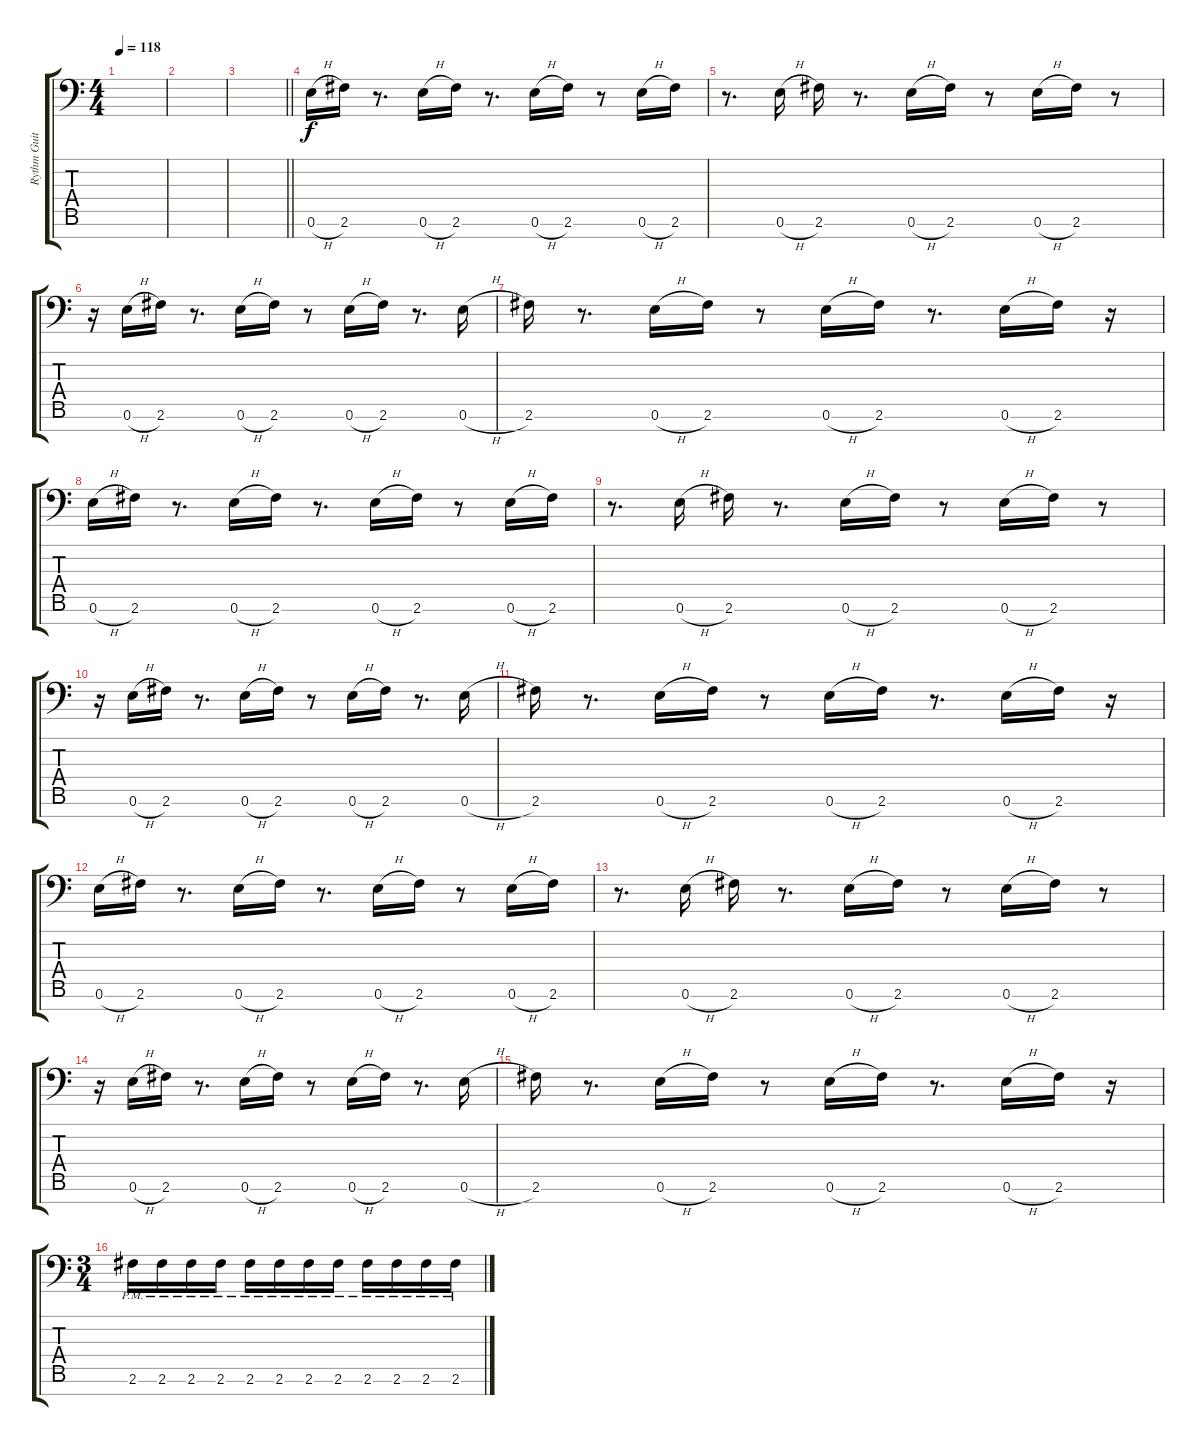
\track ("Rythm Guitar #2" "Rythm Guit") {instrument distortionguitar}
\staff {score tabs}
\tuning (D4 A3 E3 D3 A2 E2 A1) {hide}
\ts (4 4)
\tempo 118
\clef f4
\ks c
|
|
\barLineRight lightlight
|
\section ("" "")
0.6{h}.16 2.6.16 r.8{d} 0.6{h}.16 2.6.16 r.8{d} 0.6{h}.16 2.6.16 r.8 0.6{h}.16 2.6.16 |
r.8{d} 0.6{h}.16 2.6.16 r.8{d} 0.6{h}.16 2.6.16 r.8 0.6{h}.16 2.6.16 r.8 |
r.16 0.6{h}.16 2.6.16 r.8{d} 0.6{h}.16 2.6.16 r.8 0.6{h}.16 2.6.16 r.8{d} 0.6{h}.16 |
2.6.16 r.8{d} 0.6{h}.16 2.6.16 r.8 0.6{h}.16 2.6.16 r.8{d} 0.6{h}.16 2.6.16 r.16 |
0.6{h}.16 2.6.16 r.8{d} 0.6{h}.16 2.6.16 r.8{d} 0.6{h}.16 2.6.16 r.8 0.6{h}.16 2.6.16 |
r.8{d} 0.6{h}.16 2.6.16 r.8{d} 0.6{h}.16 2.6.16 r.8 0.6{h}.16 2.6.16 r.8 |
r.16 0.6{h}.16 2.6.16 r.8{d} 0.6{h}.16 2.6.16 r.8 0.6{h}.16 2.6.16 r.8{d} 0.6{h}.16 |
2.6.16 r.8{d} 0.6{h}.16 2.6.16 r.8 0.6{h}.16 2.6.16 r.8{d} 0.6{h}.16 2.6.16 r.16 |
0.6{h}.16 2.6.16 r.8{d} 0.6{h}.16 2.6.16 r.8{d} 0.6{h}.16 2.6.16 r.8 0.6{h}.16 2.6.16 |
r.8{d} 0.6{h}.16 2.6.16 r.8{d} 0.6{h}.16 2.6.16 r.8 0.6{h}.16 2.6.16 r.8 |
r.16 0.6{h}.16 2.6.16 r.8{d} 0.6{h}.16 2.6.16 r.8 0.6{h}.16 2.6.16 r.8{d} 0.6{h}.16 |
2.6.16 r.8{d} 0.6{h}.16 2.6.16 r.8 0.6{h}.16 2.6.16 r.8{d} 0.6{h}.16 2.6.16 r.16 |
\ts (3 4)
\section ("" "")
2.6{pm}.16 2.6{pm}.16 2.6{pm}.16 2.6{pm}.16 2.6{pm}.16 2.6{pm}.16 2.6{pm}.16 2.6{pm}.16 2.6{pm}.16 2.6{pm}.16 2.6{pm}.16 2.6{pm}.16
